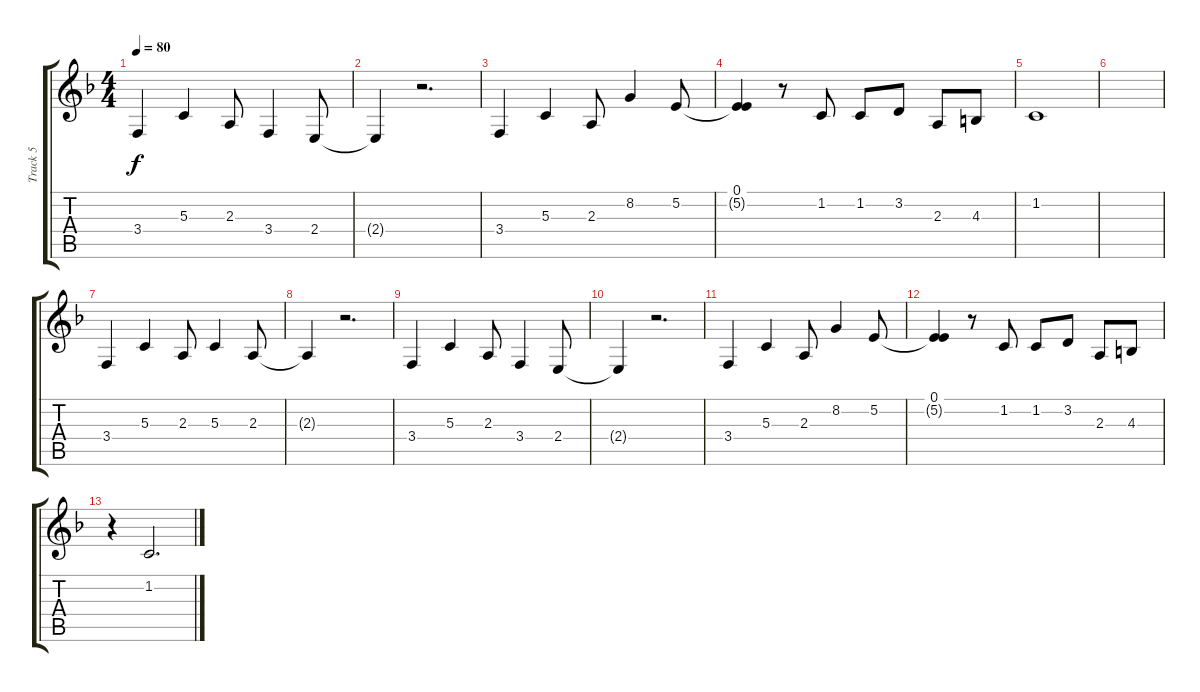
\track ("Track 5" "Track 5") {instrument altosax}
\staff {score tabs}
\tuning (E4 B3 G3 D3 A2 E2) {hide}
\ts (4 4)
\tempo 80
\clef g2
\ks f
3.4.4{dy f} 5.3.4 2.3.8 3.4.4 2.4.8 |
2.4{t}.4 r.2{d} |
3.4.4 5.3.4 2.3.8 8.2.4 5.2.8 |
(0.1 5.2{t}).4 r.8 1.2.8 1.2.8 3.2.8 2.3.8 4.3.8 |
1.2.1 |
|
3.4.4 5.3.4 2.3.8 5.3.4 2.3.8 |
2.3{t}.4 r.2{d} |
3.4.4 5.3.4 2.3.8 3.4.4 2.4.8 |
2.4{t}.4 r.2{d} |
3.4.4 5.3.4 2.3.8 8.2.4 5.2.8 |
(0.1 5.2{t}).4 r.8 1.2.8 1.2.8 3.2.8 2.3.8 4.3.8 |
r.4 1.2.2{d}
